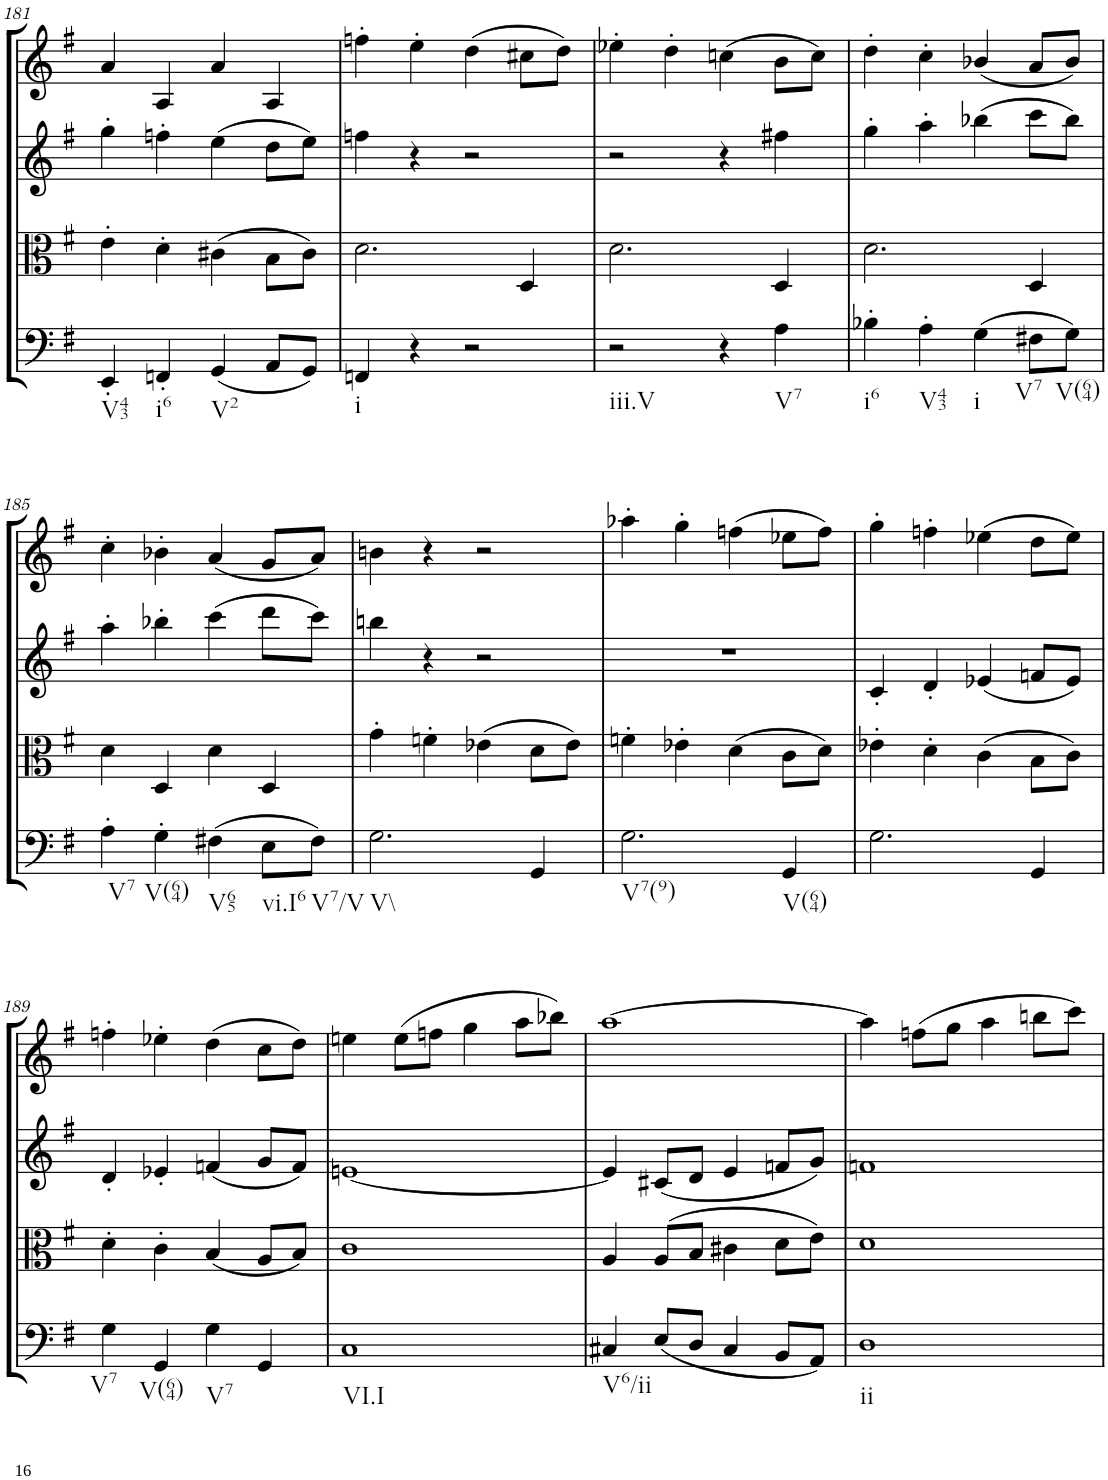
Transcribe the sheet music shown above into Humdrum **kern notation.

**kern	**kern	**kern	**kern
*part4	*part3	*part2	*part1
*staff4	*staff3	*staff2	*staff1
*I"Violoncello.	*I"Viola	*I"Violin II.	*I"Violin I.
*I'Vc	*I'Vla	*I'Vln	*I'Vln
!!LO:PB:g=z
*clefF4	*clefC3	*clefG2	*clefG2
*k[f#]	*k[f#]	*k[f#]	*k[f#]
*M2/2	*M2/2	*M2/2	*M2/2
*met(c|)	*met(c|)	*met(c|)	*met(c|)
=181	=181	=181	=181
!LO:TX:b:t=V43	!	!	!
4EE'/	4e'\	4gg'\	4a/
!LO:TX:b:t=i6	!	!	!
4FFn'/	4d'\	4ffn'\	4A/
!LO:TX:b:t=V2	!	!	!
(4GG/	(4c#X\	(4ee\	4a/
8AA/L	8B\L	8dd\L	4A/
8GG/J)	8c#\J)	8ee\J)	.
=182	=182	=182	=182
!LO:TX:b:t=i	!	!	!
4FFn/	2.d\	4ffn\	4ffn'\
4r	.	4r	4ee'\
2r	.	2r	(4dd\
.	4D/	.	8cc#X\L
.	.	.	8dd\J)
=183	=183	=183	=183
!LO:TX:b:t=iii.V	!	!	!
2r	2.d\	2r	4ee-X'\
.	.	.	4dd'\
4r	.	4r	(4ccn\
!LO:TX:b:t=V7	!	!	!
4A\	4D/	4ff#X\	8b\L
.	.	.	8cc\J)
=184	=184	=184	=184
!LO:TX:b:t=i6	!	!	!
4B-X'\	2.d\	4gg'\	4dd'\
!LO:TX:b:t=V43	!	!	!
4A'\	.	4aa'\	4cc'\
!LO:TX:b:t=i	!	!	!
(4G\	.	(4bb-X\	(4b-X/
!LO:TX:b:t=V7	!	!	!
8F#X\L	4D/	8ccc\L	8a/L
!LO:TX:b:t=V(64)	!	!	!
8G\J)	.	8bb-\J)	8b-/J)
!!LO:LB:g=z
=185	=185	=185	=185
!LO:TX:b:t=V7	!	!	!
4A'\	4d\	4aa'\	4cc'\
!LO:TX:b:t=V(64)	!	!	!
4G'\	4D/	4bb-X'\	4b-X'\
!LO:TX:b:t=V65	!	!	!
(4F#X\	4d\	(4ccc\	(4a/
!LO:TX:b:t=vi.I6	!	!	!
8E\L	4D/	8ddd\L	8g/L
!LO:TX:b:t=V7/V	!	!	!
8F#\J)	.	8ccc\J)	8a/J)
=186	=186	=186	=186
!LO:TX:b:t=V\\	!	!	!
2.G\	4g'\	4bbn\	4bn\
.	4fn'\	4r	4r
.	(4e-X\	2r	2r
4GG/	8d\L	.	.
.	8e-\J)	.	.
=187	=187	=187	=187
!LO:TX:b:t=V7(9)	!	!	!
2.G\	4fn'\	1r	4aa-X'\
.	4e-X'\	.	4gg'\
.	(4d\	.	(4ffn\
!LO:TX:b:t=V(64)	!	!	!
4GG/	8c\L	.	8ee-X\L
.	8d\J)	.	8ff\J)
=188	=188	=188	=188
2.G\	4e-X'\	4c'/	4gg'\
.	4d'\	4d'/	4ffn'\
.	(4c\	(4e-X/	(4ee-X\
4GG/	8B\L	8fn/L	8dd\L
.	8c\J)	8e-/J)	8ee-\J)
!!LO:LB:g=z
=189	=189	=189	=189
!LO:TX:b:t=V7	!	!	!
4G\	4d'\	4d'/	4ffn'\
!LO:TX:b:t=V(64)	!	!	!
4GG/	4c'\	4e-X'/	4ee-X'\
!LO:TX:b:t=V7	!	!	!
4G\	(4B/	(4fn/	(4dd\
4GG/	8A/L	8g/L	8cc\L
.	8B/J)	8f/J)	8dd\J)
=190	=190	=190	=190
!LO:TX:b:t=VI.I	!	!	!
1C	1c	[1en	4een\
.	.	.	(8ee\L
.	.	.	8ffn\J
.	.	.	4gg\
.	.	.	8aa\L
.	.	.	8bb-X\J)
=191	=191	=191	=191
!LO:TX:b:t=V6/ii	!	!	!
4C#X/	4A/	4e/]	[1aa
(8E/L	(8A/L	(8c#X/L	.
8D/J	8B/J	8d/J	.
4C#/	4c#X\	4e/	.
8BB/L	8d\L	8fn/L	.
8AA/J)	8e\J)	8g/J)	.
=192	=192	=192	=192
!LO:TX:b:t=ii	!	!	!
1D	1d	1fn	4aa\]
.	.	.	(8ffn\L
.	.	.	8gg\J
.	.	.	4aa\
.	.	.	8bbn\L
.	.	.	8ccc\J)
=	=	=	=
*-	*-	*-	*-
